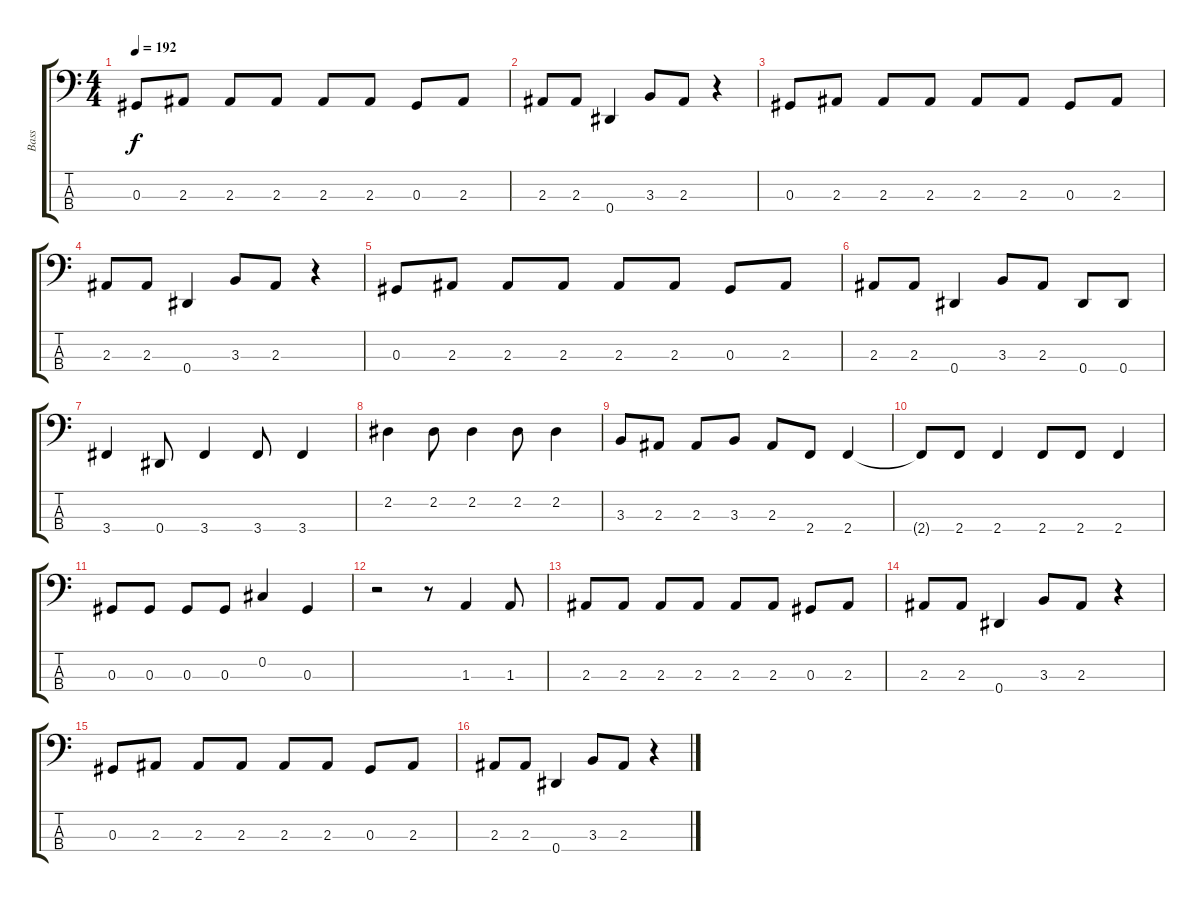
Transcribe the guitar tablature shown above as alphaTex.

\track ("Bass" "Bass") {instrument electricbasspick}
\staff {score tabs}
\tuning (Gb2 Db2 Ab1 Eb1) {hide}
\ts (4 4)
\tempo 192
\clef f4
\ks c
0.3.8{dy f} 2.3.8 2.3.8 2.3.8 2.3.8 2.3.8 0.3.8 2.3.8 |
2.3.8 2.3.8 0.4.4 3.3.8 2.3.8 r.4 |
0.3.8 2.3.8 2.3.8 2.3.8 2.3.8 2.3.8 0.3.8 2.3.8 |
2.3.8 2.3.8 0.4.4 3.3.8 2.3.8 r.4 |
0.3.8 2.3.8 2.3.8 2.3.8 2.3.8 2.3.8 0.3.8 2.3.8 |
2.3.8 2.3.8 0.4.4 3.3.8 2.3.8 0.4.8 0.4.8 |
3.4.4 0.4.8 3.4.4 3.4.8 3.4.4 |
2.2.4 2.2.8 2.2.4 2.2.8 2.2.4 |
3.3.8 2.3.8 2.3.8 3.3.8 2.3.8 2.4.8 2.4.4 |
2.4{t}.8 2.4.8 2.4.4 2.4.8 2.4.8 2.4.4 |
0.3.8 0.3.8 0.3.8 0.3.8 0.2.4 0.3.4 |
r.2 r.8 1.3.4 1.3.8 |
2.3.8 2.3.8 2.3.8 2.3.8 2.3.8 2.3.8 0.3.8 2.3.8 |
2.3.8 2.3.8 0.4.4 3.3.8 2.3.8 r.4 |
0.3.8 2.3.8 2.3.8 2.3.8 2.3.8 2.3.8 0.3.8 2.3.8 |
2.3.8 2.3.8 0.4.4 3.3.8 2.3.8 r.4
